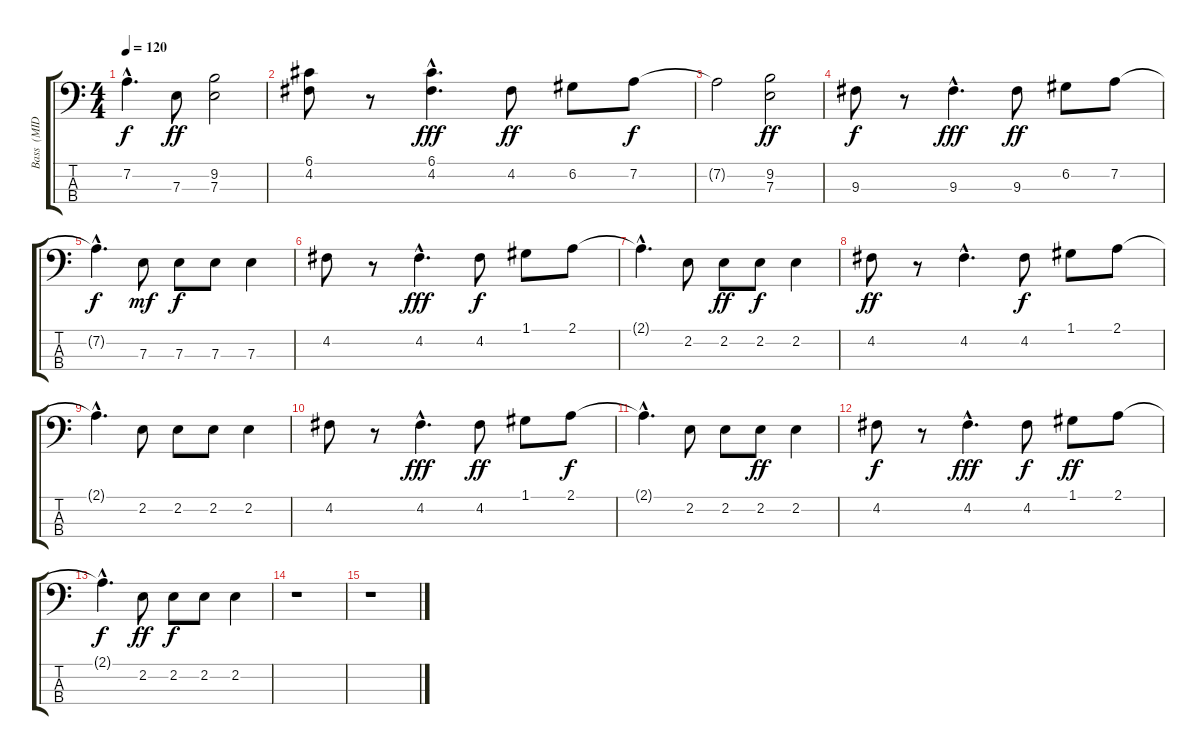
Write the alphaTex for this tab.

\track ("Bass  (MIDI)" "Bass  (MID") {instrument synthbass2}
\staff {score tabs}
\tuning (G2 D2 A1 E1) {hide}
\ts (4 4)
\tempo 120
\clef f4
\ks c
7.2{hac t}.4{d dy f} 7.3.8{dy ff} (9.2 7.3).2 |
(6.1 4.2).8 r.8 (6.1{hac} 4.2{hac}).4{d dy fff} 4.2.8{dy ff} 6.2.8 7.2.8{dy f} |
7.2{t}.2 (9.2 7.3).2{dy ff} |
9.3.8{dy f} r.8 9.3{hac}.4{d dy fff} 9.3.8{dy ff} 6.2.8 7.2.8 |
7.2{hac t}.4{d dy f} 7.3.8{dy mf} 7.3.8{dy f} 7.3.8 7.3.4 |
4.2.8{volume 16} r.8 4.2{hac}.4{d dy fff} 4.2.8{dy f volume 15} 1.1.8 2.1.8 |
2.1{hac t}.4{d} 2.2.8{volume 15} 2.2.8{dy ff volume 14} 2.2.8{dy f} 2.2.4 |
4.2.8{dy ff volume 13} r.8 4.2{hac}.4{d} 4.2.8{dy f volume 13} 1.1.8 2.1.8 |
2.1{hac t}.4{d} 2.2.8{volume 12} 2.2.8{volume 12} 2.2.8 2.2.4 |
4.2.8{volume 11} r.8 4.2{hac}.4{d dy fff} 4.2.8{dy ff volume 10} 1.1.8 2.1.8{dy f} |
2.1{hac t}.4{d} 2.2.8{volume 10} 2.2.8{volume 9} 2.2.8{dy ff} 2.2.4 |
4.2.8{dy f volume 8} r.8 4.2{hac}.4{d dy fff} 4.2.8{dy f volume 8} 1.1.8{dy ff} 2.1.8 |
2.1{hac t}.4{d dy f} 2.2.8{dy ff volume 7} 2.2.8{dy f volume 6} 2.2.8 2.2.4 |
r.1 |
r.1
